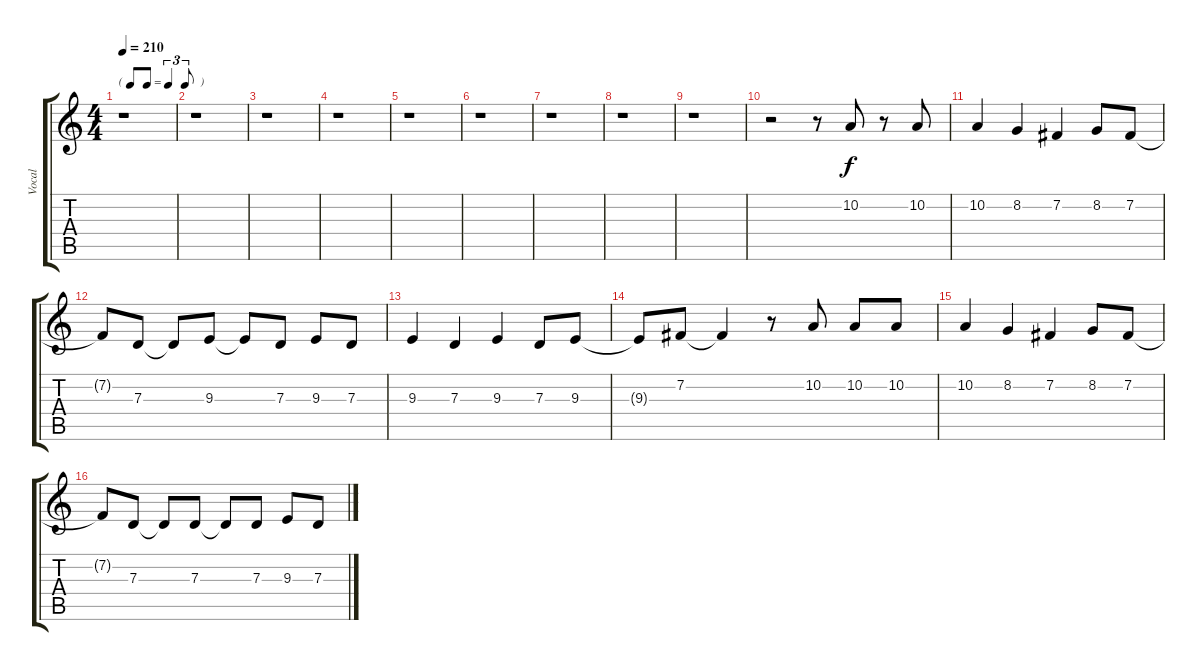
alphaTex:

\track ("Vocal" "Vocal") {instrument violin}
\staff {score tabs}
\tuning (E4 B3 G3 D3 A2 E2) {hide}
\ts (4 4)
\tf triplet8th
\tempo 210
\clef g2
\ks c
r.1{dy f} |
r.1 |
r.1 |
r.1 |
r.1 |
r.1 |
r.1 |
r.1 |
r.1 |
r.2 r.8 10.2.8 r.8 10.2.8 |
10.2.4 8.2.4 7.2.4 8.2.8 7.2.8 |
7.2{t}.8 7.3.8 7.3{t}.8 9.3.8 9.3{t}.8 7.3.8 9.3.8 7.3.8 |
9.3.4 7.3.4 9.3.4 7.3.8 9.3.8 |
9.3{t}.8 7.2.8 7.2{t}.4 r.8 10.2.8 10.2.8 10.2.8 |
10.2.4 8.2.4 7.2.4 8.2.8 7.2.8 |
7.2{t}.8 7.3.8 7.3{t}.8 7.3.8 7.3{t}.8 7.3.8 9.3.8 7.3.8
